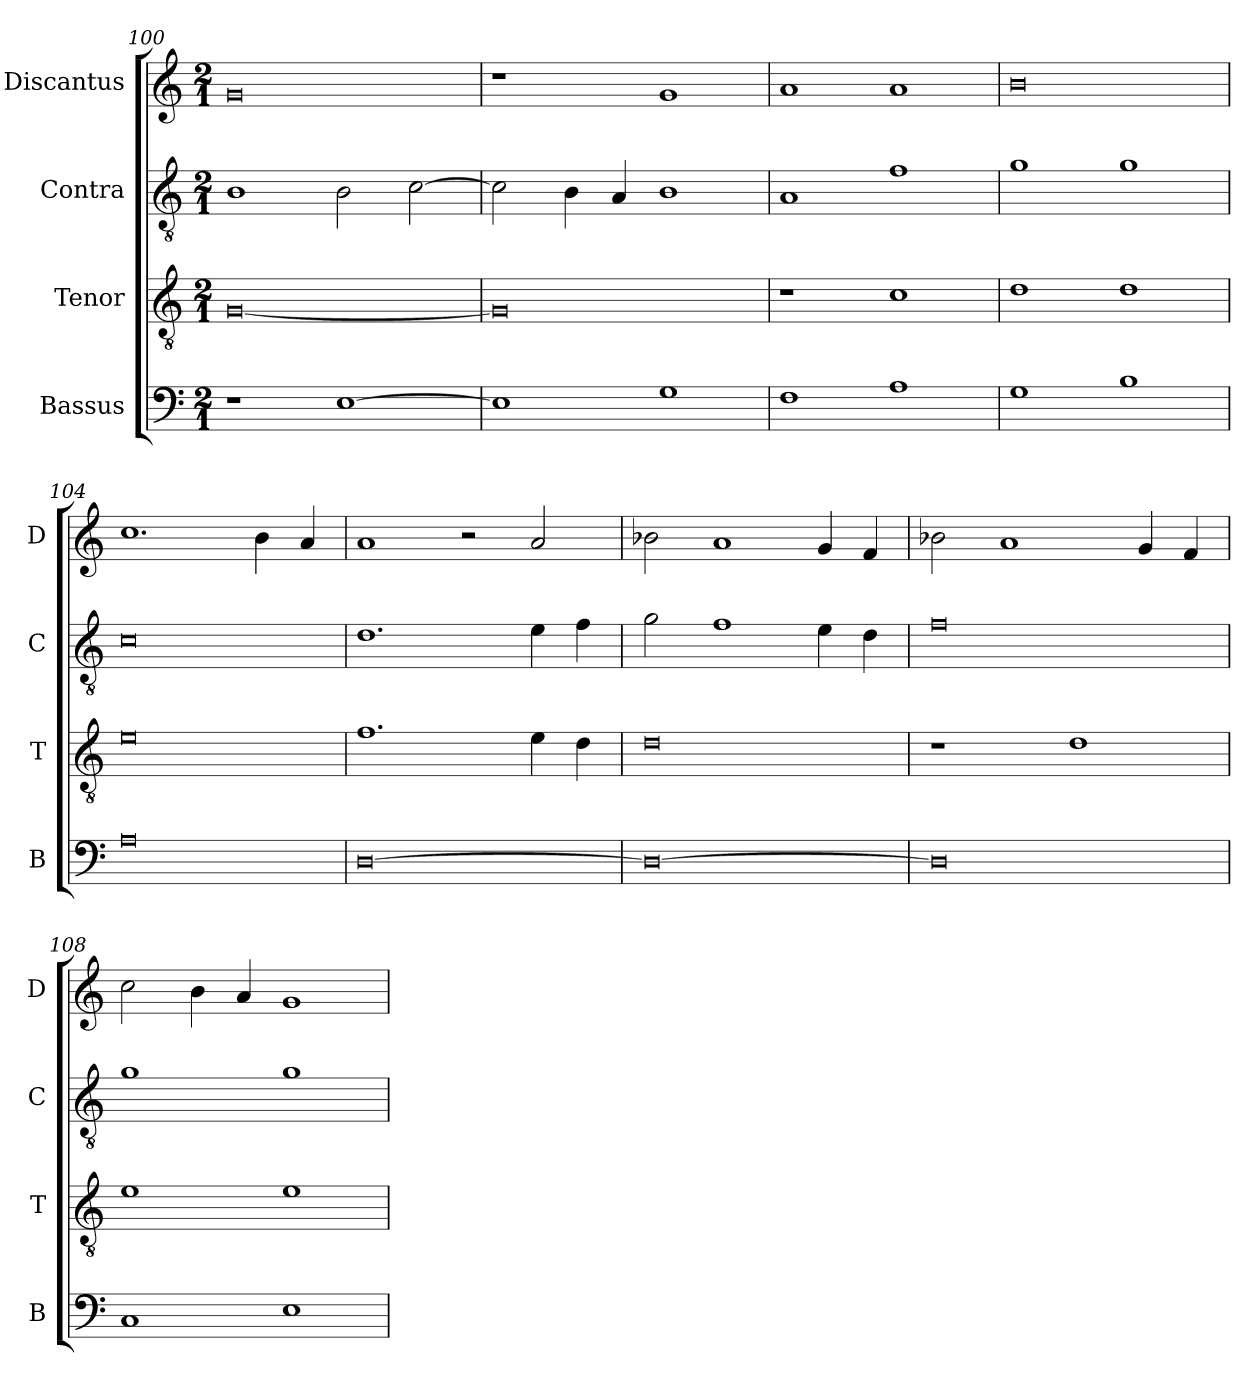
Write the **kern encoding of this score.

**kern	**kern	**kern	**kern
*part4	*part3	*part2	*part1
*staff4	*staff3	*staff2	*staff1
*I"Bassus	*I"Tenor	*I"Contra	*I"Discantus
*I'B	*I'T	*I'C	*I'D
*clefF4	*clefGv2	*clefGv2	*clefG2
*k[]	*k[]	*k[]	*k[]
*M2/1	*M2/1	*M2/1	*M2/1
=100	=100	=100	=100
1r	[0G	1B	0g
[1E	.	2B\	.
.	.	[2c\	.
=101	=101	=101	=101
1E]	0G]	2c\]	1r
.	.	4B\	.
.	.	4A/	.
1G	.	1B	1g
=102	=102	=102	=102
1F	1r	1A	1a
1A	1c	1f	1a
=103	=103	=103	=103
1G	1d	1g	0b
1B	1d	1g	.
=104	=104	=104	=104
0A	0e	0c	1.cc
.	.	.	4b\
.	.	.	4a/
=105	=105	=105	=105
[0D	1.f	1.d	1a
.	.	.	2r
.	4e\	4e\	2a/
.	4d\	4f\	.
=106	=106	=106	=106
0D_	0d	2g\	2b-X\
.	.	1f	1a
.	.	4e\	4g/
.	.	4d\	4f/
=107	=107	=107	=107
0D]	1r	0f	2b-X\
.	.	.	1a
.	1d	.	.
.	.	.	4g/
.	.	.	4f/
=108	=108	=108	=108
1C	1e	1g	2cc\
.	.	.	4b\
.	.	.	4a/
1E	1e	1g	1g
=	=	=	=
*-	*-	*-	*-
